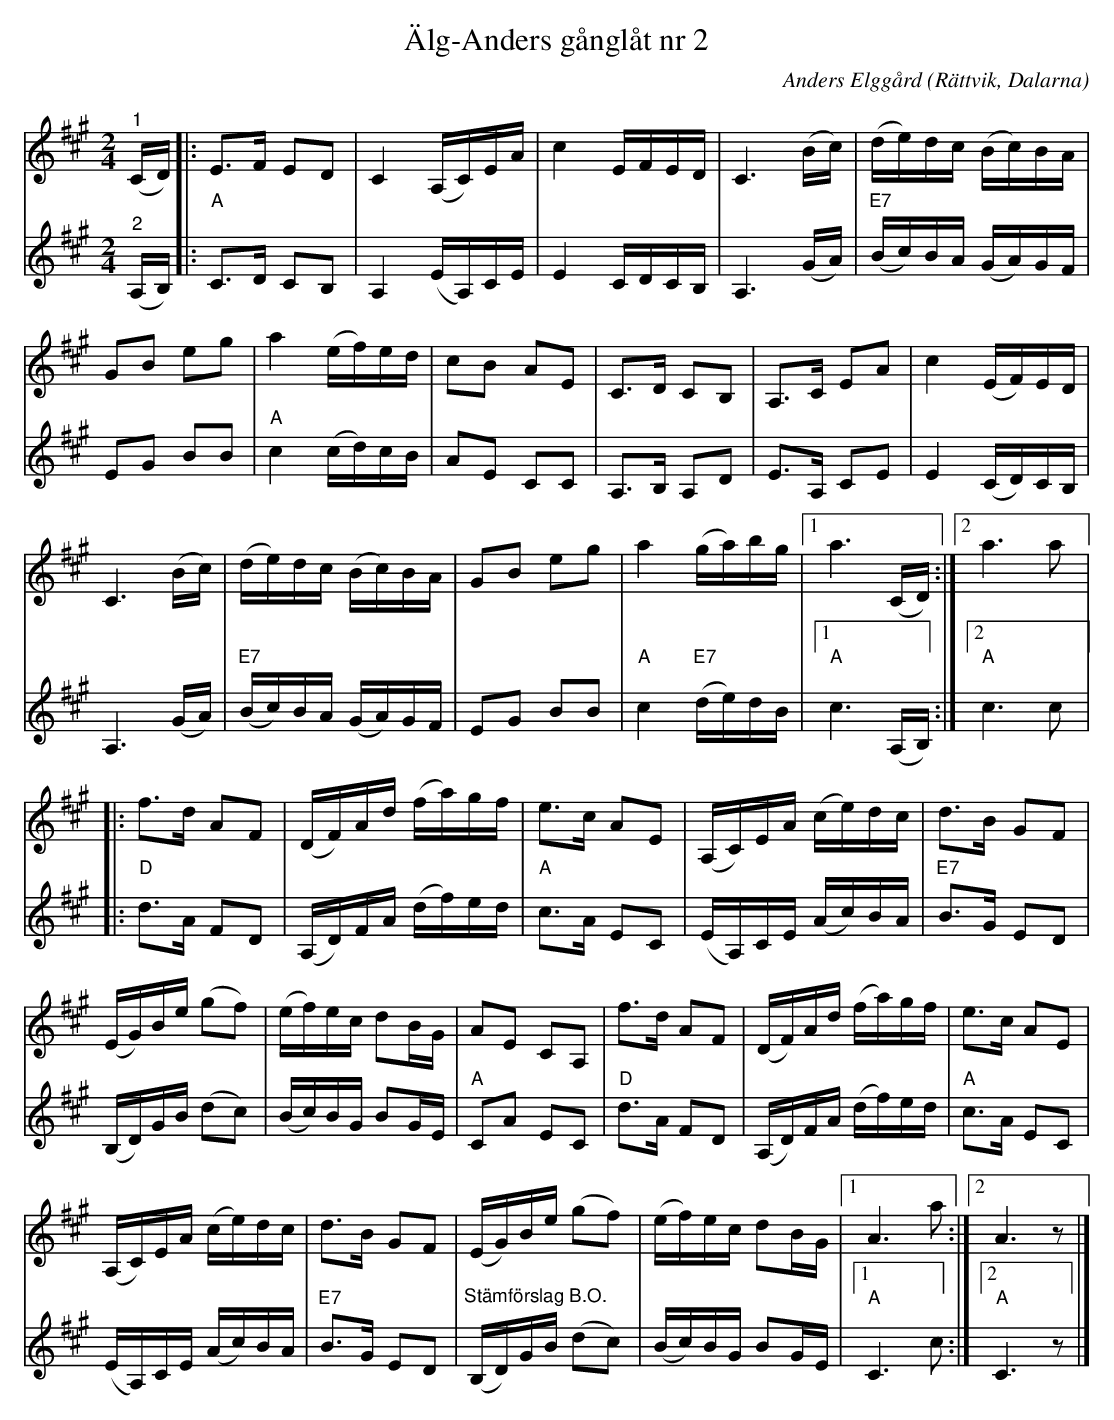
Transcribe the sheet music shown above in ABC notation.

X:1
T:Älg-Anders gånglåt nr 2
C:Anders Elggård
O:Rättvik, Dalarna
L:1/16
M:2/4
K:A
V:1
"^1" (CD) |: E2>F2 E2D2 | C4 (A,C)EA | c4 EFED | C6 (Bc) | (de)dc (Bc)BA |
G2B2 e2g2 | a4 (ef)ed | c2B2 A2E2 | C2>D2 C2B,2 | A,2>C2 E2A2 | c4 (EF)ED |
C6 (Bc) | (de)dc (Bc)BA | G2B2 e2g2 | a4 (ga)bg |1 a6 (CD) :|2 a6 a2 |:
f2>d2 A2F2 | (DF)Ad (fa)gf | e2>c2 A2E2 | (A,C)EA (ce)dc | d2>B2 G2F2 |
(EG)Be (g2f2) | (ef)ec d2BG | A2E2 C2A,2 | f2>d2 A2F2 | (DF)Ad (fa)gf | e2>c2 A2E2 |
(A,C)EA (ce)dc | d2>B2 G2F2 | (EG)Be (g2f2) | (ef)ec d2BG |1 A6 a2 :|2 A6 z2 |]
V:2
"^2" (A,B,) |:"A" C2>D2 C2B,2 | A,4 (EA,)CE | E4 CDCB, | A,6 (GA) |"E7" (Bc)BA (GA)GF |
E2G2 B2B2 |"A" c4 (cd)cB | A2E2 C2C2 | A,2>B,2 A,2D2 | E2>A,2 C2E2 | E4 (CD)CB, | A,6 (GA) |
"E7" (Bc)BA (GA)GF | E2G2 B2B2 |"A" c4"E7" (de)dB |1"A" c6 (A,B,) :|2 "A" c6 c2 |:
"D" d2>A2 F2D2 | (A,D)FA (df)ed |"A" c2>A2 E2C2 | (EA,)CE (Ac)BA |"E7" B2>G2 E2D2 | (B,D)GB (d2c2) |
(Bc)BG B2GE | "A" C2A2 E2C2 |"D" d2>A2 F2D2 | (A,D)FA (df)ed |"A" c2>A2 E2C2 | (EA,)CE (Ac)BA |
"E7" B2>G2 E2D2 | "^Stämförslag B.O." (B,D)GB (d2c2) | (Bc)BG B2GE |1"A" C6 c2 :|2"A" C6 z2 |]
